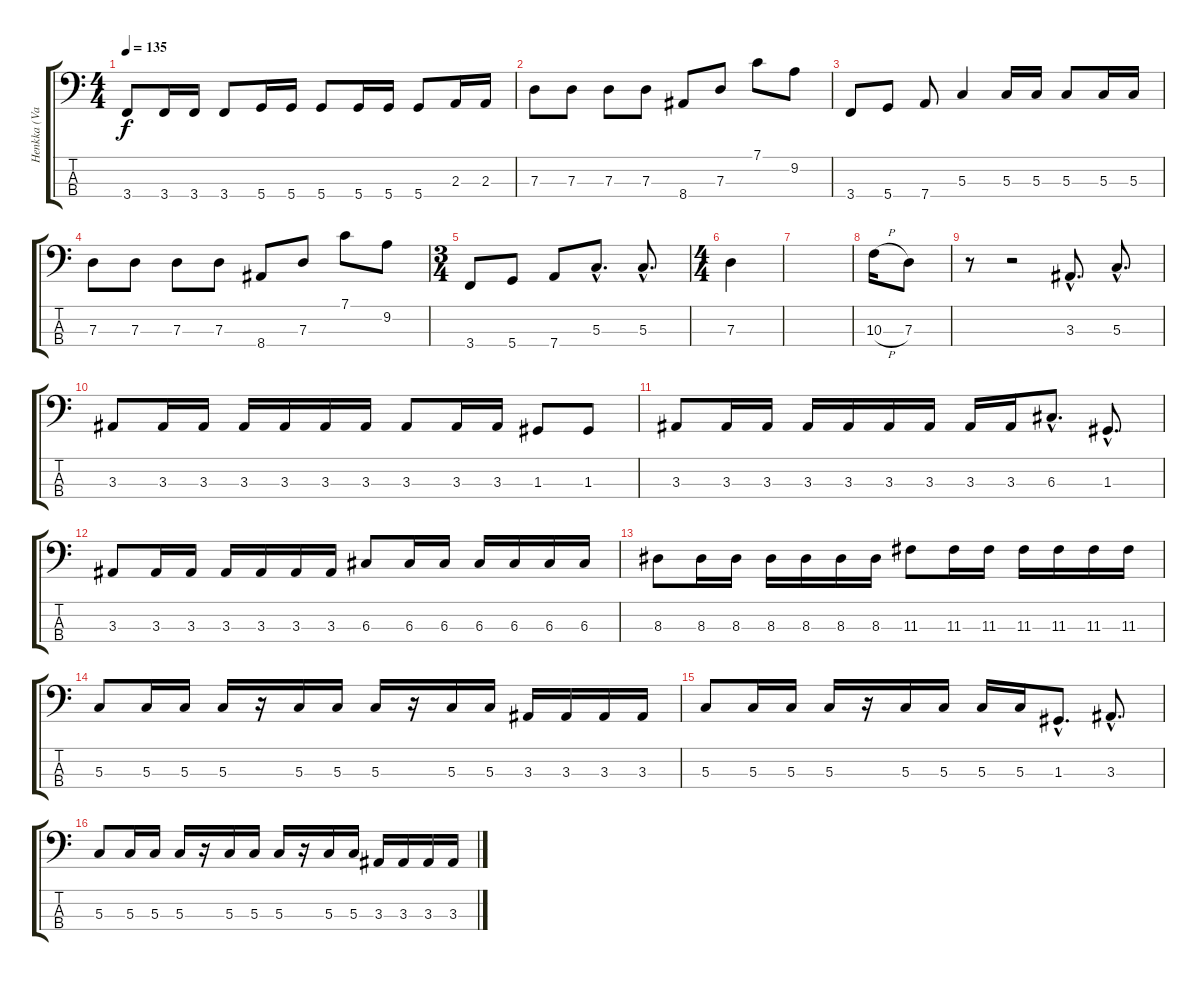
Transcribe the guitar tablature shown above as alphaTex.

\track ("Henkka (Vahvistus)" "Henkka (Va") {instrument electricbassfinger}
\staff {score tabs}
\tuning (F2 C2 G1 D1) {hide}
\ts (4 4)
\tempo 135
\clef f4
\ks c
3.4.8{dy f} 3.4.16 3.4.16 3.4.8 5.4.16 5.4.16 5.4.8 5.4.16 5.4.16 5.4.8 2.3.16 2.3.16 |
7.3.8 7.3.8 7.3.8 7.3.8 8.4.8 7.3.8 7.1.8 9.2.8 |
3.4.8 5.4.8 7.4.8 5.3.4 5.3.16 5.3.16 5.3.8 5.3.16 5.3.16 |
7.3.8 7.3.8 7.3.8 7.3.8 8.4.8 7.3.8 7.1.8 9.2.8 |
\ts (3 4)
3.4.8 5.4.8 7.4.8 5.3{hac}.8{d} 5.3{hac}.8{d} |
\ts (4 4)
7.3.4 |
|
10.3{h}.16 7.3.8 |
r.8 r.2 3.3{hac}.8{d} 5.3{hac}.8{d} |
3.3.8 3.3.16 3.3.16 3.3.16 3.3.16 3.3.16 3.3.16 3.3.8 3.3.16 3.3.16 1.3.8 1.3.8 |
3.3.8 3.3.16 3.3.16 3.3.16 3.3.16 3.3.16 3.3.16 3.3.16 3.3.16 6.3{hac}.8{d} 1.3{hac}.8{d} |
3.3.8 3.3.16 3.3.16 3.3.16 3.3.16 3.3.16 3.3.16 6.3.8 6.3.16 6.3.16 6.3.16 6.3.16 6.3.16 6.3.16 |
8.3.8 8.3.16 8.3.16 8.3.16 8.3.16 8.3.16 8.3.16 11.3.8 11.3.16 11.3.16 11.3.16 11.3.16 11.3.16 11.3.16 |
5.3.8 5.3.16 5.3.16 5.3.16 r.16 5.3.16 5.3.16 5.3.16 r.16 5.3.16 5.3.16 3.3.16 3.3.16 3.3.16 3.3.16 |
5.3.8 5.3.16 5.3.16 5.3.16 r.16 5.3.16 5.3.16 5.3.16 5.3.16 1.3{hac}.8{d} 3.3{hac}.8{d} |
5.3.8 5.3.16 5.3.16 5.3.16 r.16 5.3.16 5.3.16 5.3.16 r.16 5.3.16 5.3.16 3.3.16 3.3.16 3.3.16 3.3.16
